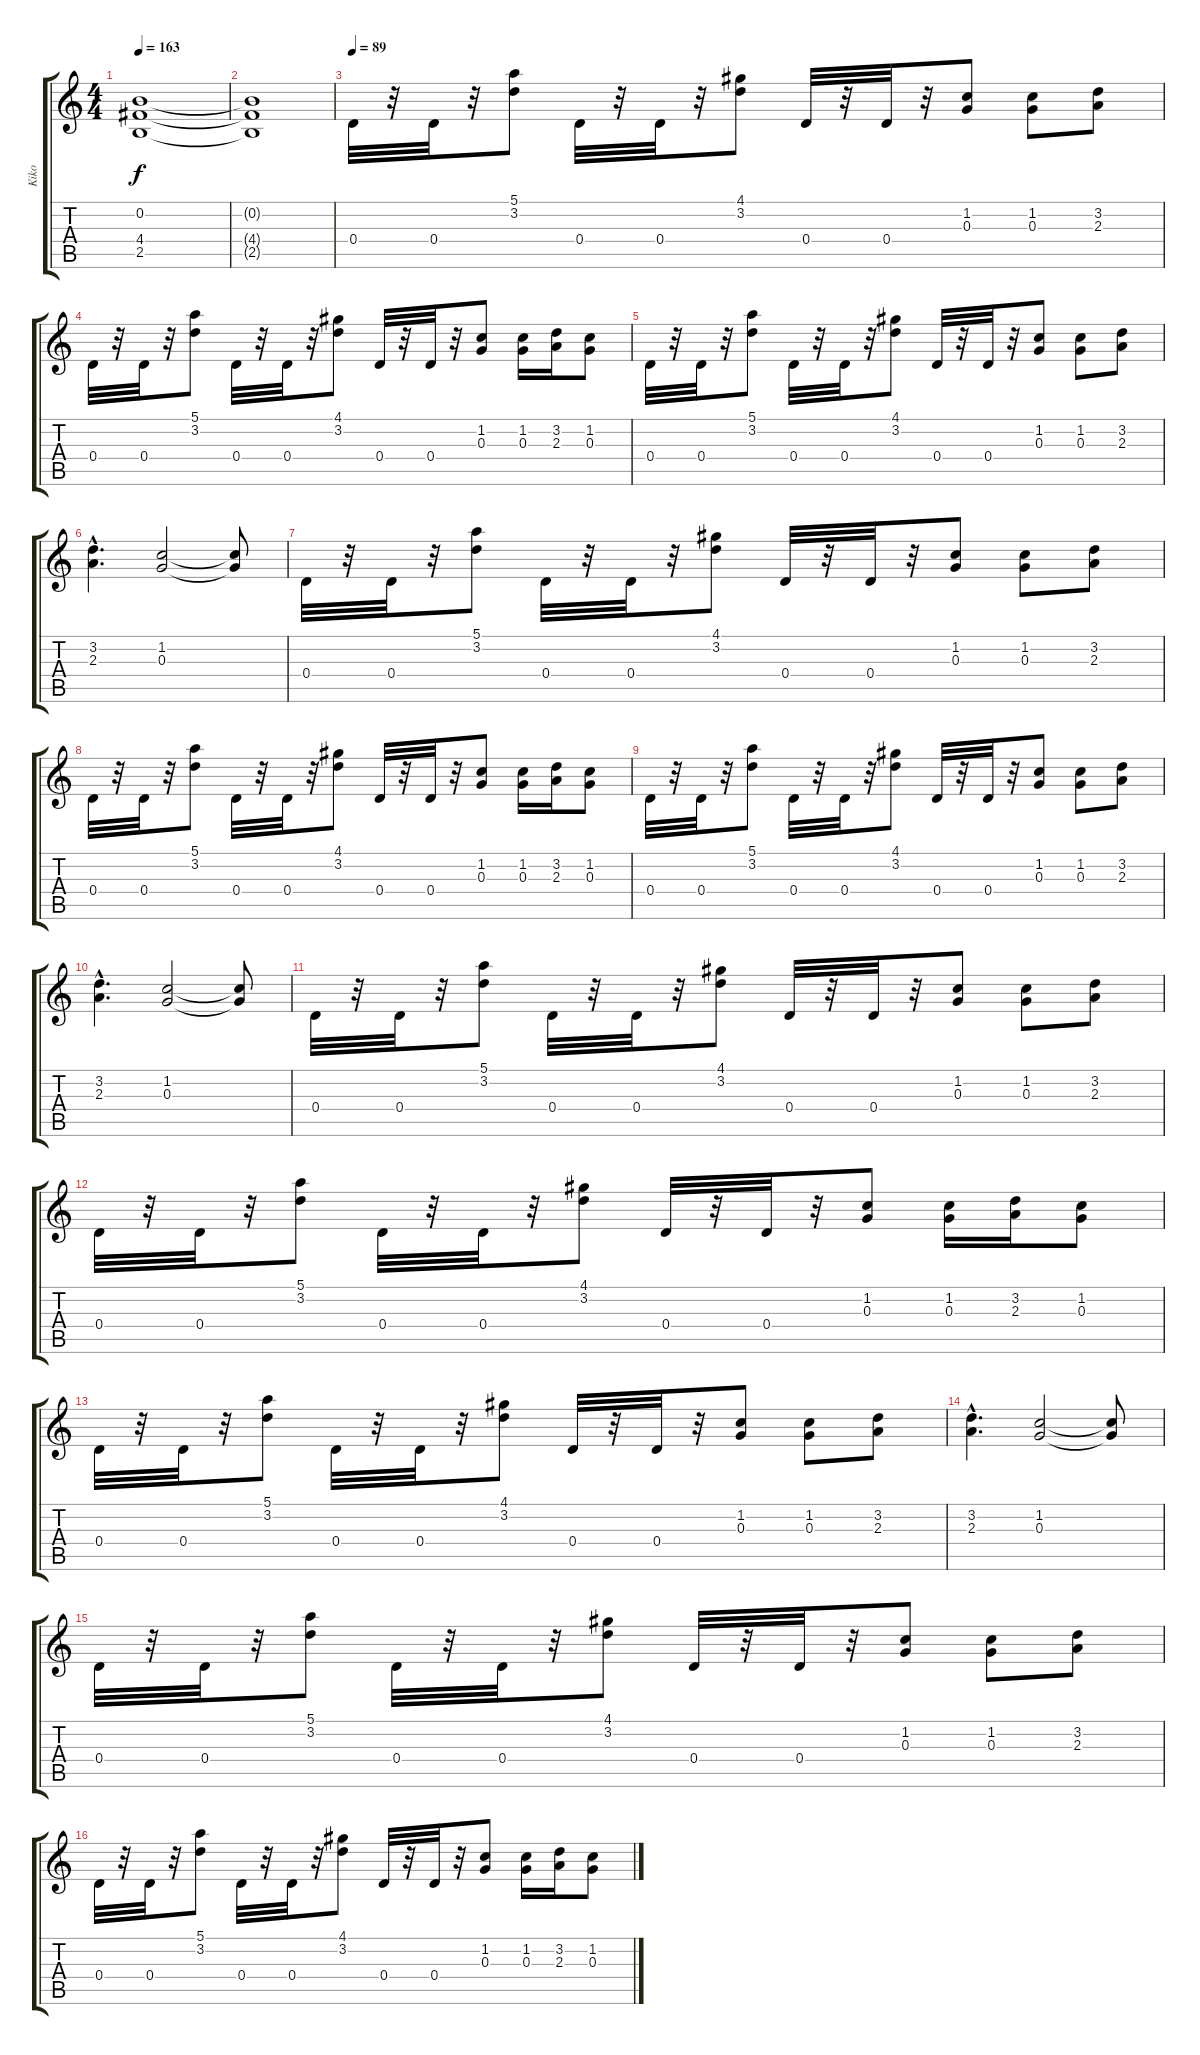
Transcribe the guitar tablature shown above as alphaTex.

\track ("Kiko" "Kiko") {instrument distortionguitar}
\staff {score tabs}
\tuning (E4 B3 G3 D3 A2 E2) {hide}
\ts (4 4)
\tempo 163
\clef g2
\ks c
(0.2 4.4 2.5).1{dy f} |
(0.2{t} 4.4{t} 2.5{t}).1 |
\tempo 89
0.4.32 r.32 0.4.32 r.32 (5.1 3.2).8 0.4.32 r.32 0.4.32 r.32 (4.1 3.2).8 0.4.32 r.32 0.4.32 r.32 (1.2 0.3).8 (1.2 0.3).8 (3.2 2.3).8 |
0.4.32 r.32 0.4.32 r.32 (5.1 3.2).8 0.4.32 r.32 0.4.32 r.32 (4.1 3.2).8 0.4.32 r.32 0.4.32 r.32 (1.2 0.3).8 (1.2 0.3).16 (3.2 2.3).16 (1.2 0.3).8 |
0.4.32 r.32 0.4.32 r.32 (5.1 3.2).8 0.4.32 r.32 0.4.32 r.32 (4.1 3.2).8 0.4.32 r.32 0.4.32 r.32 (1.2 0.3).8 (1.2 0.3).8 (3.2 2.3).8 |
(3.2{hac} 2.3{hac}).4{d} (1.2 0.3).2 (1.2{t} 0.3{t}).8 |
0.4.32 r.32 0.4.32 r.32 (5.1 3.2).8 0.4.32 r.32 0.4.32 r.32 (4.1 3.2).8 0.4.32 r.32 0.4.32 r.32 (1.2 0.3).8 (1.2 0.3).8 (3.2 2.3).8 |
0.4.32 r.32 0.4.32 r.32 (5.1 3.2).8 0.4.32 r.32 0.4.32 r.32 (4.1 3.2).8 0.4.32 r.32 0.4.32 r.32 (1.2 0.3).8 (1.2 0.3).16 (3.2 2.3).16 (1.2 0.3).8 |
0.4.32 r.32 0.4.32 r.32 (5.1 3.2).8 0.4.32 r.32 0.4.32 r.32 (4.1 3.2).8 0.4.32 r.32 0.4.32 r.32 (1.2 0.3).8 (1.2 0.3).8 (3.2 2.3).8 |
(3.2{hac} 2.3{hac}).4{d} (1.2 0.3).2 (1.2{t} 0.3{t}).8 |
0.4.32 r.32 0.4.32 r.32 (5.1 3.2).8 0.4.32 r.32 0.4.32 r.32 (4.1 3.2).8 0.4.32 r.32 0.4.32 r.32 (1.2 0.3).8 (1.2 0.3).8 (3.2 2.3).8 |
0.4.32 r.32 0.4.32 r.32 (5.1 3.2).8 0.4.32 r.32 0.4.32 r.32 (4.1 3.2).8 0.4.32 r.32 0.4.32 r.32 (1.2 0.3).8 (1.2 0.3).16 (3.2 2.3).16 (1.2 0.3).8 |
0.4.32 r.32 0.4.32 r.32 (5.1 3.2).8 0.4.32 r.32 0.4.32 r.32 (4.1 3.2).8 0.4.32 r.32 0.4.32 r.32 (1.2 0.3).8 (1.2 0.3).8 (3.2 2.3).8 |
(3.2{hac} 2.3{hac}).4{d} (1.2 0.3).2 (1.2{t} 0.3{t}).8 |
0.4.32 r.32 0.4.32 r.32 (5.1 3.2).8 0.4.32 r.32 0.4.32 r.32 (4.1 3.2).8 0.4.32 r.32 0.4.32 r.32 (1.2 0.3).8 (1.2 0.3).8 (3.2 2.3).8 |
0.4.32 r.32 0.4.32 r.32 (5.1 3.2).8 0.4.32 r.32 0.4.32 r.32 (4.1 3.2).8 0.4.32 r.32 0.4.32 r.32 (1.2 0.3).8 (1.2 0.3).16 (3.2 2.3).16 (1.2 0.3).8
